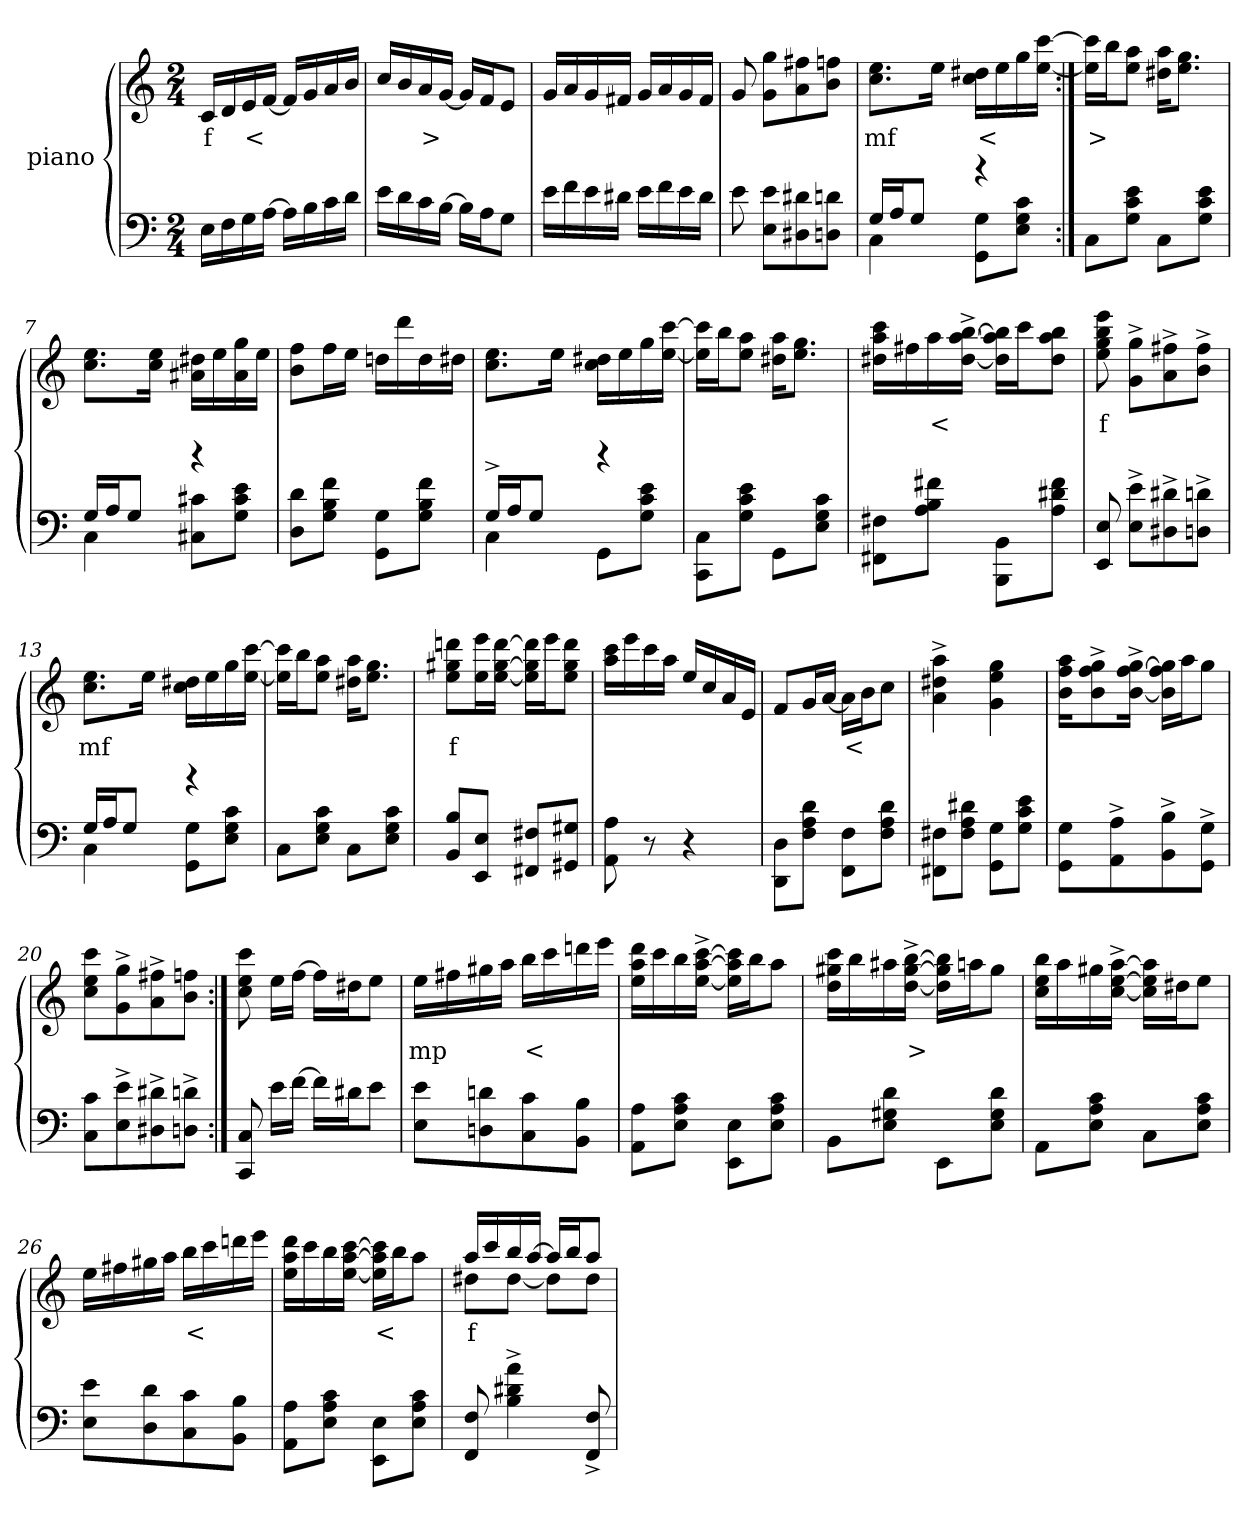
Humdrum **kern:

**kern	**kern	**text
*part2	*part1	*part1
*staff2	*staff1	*staff1
*I"piano	*I"piano	*
*clefF4	*clefG2	*
*k[]	*k[]	*
*M2/4	*M2/4	*
=1	=1	=1
16ELL	16cLL	f
16F	16d	.
16G	16e	<
[16AJJ	[16fJJ	.
16ALL]	16fLL]	.
16B	16g	.
16c	16a	.
16dJJ	16bJJ	.
=2	=2	=2
16eLL	16ccLL	.
16d	16b	.
16c	16a	>
[16BJJ	[16gJJ	.
16BLL]	16gLL]	.
16AJ	16fJ	.
8GJ	8eJ	.
=3	=3	=3
16eLL	16gLL	.
16f	16a	.
16e	16g	.
16d#XJJ	16f#XJJ	.
16eLL	16gLL	.
16f	16a	.
16e	16g	.
16d#JJ	16f#JJ	.
=4	=4	=4
8e	8g	.
8e 8EL	8gg 8gL	.
8d#X 8D#X	8ff#X 8a	.
8dn 8DnJ	8ffn 8bJ	.
=5	=5	=5
*^	*	*
16GLL	4C	8.ee 8.ccL	mf
16AJ	.	.	.
8GJ	.	.	.
.	.	16eeJk	.
4r	8G 8GGL	16dd#X 16ccLL	<
.	.	16ee	.
.	8c 8G 8EJ	16gg	.
.	.	[16ccc [16eeJJ	.
*v	*v	*	*
=6:|!	=6:|!	=6:|!
8CL	16ccc] 16ee]LL	>
.	16bbJ	.
8e 8c 8GJ	8aa 8eeJ	.
8CL	16aa 16dd#XKL	.
.	8.gg 8.eeJ	.
8e 8c 8GJ	.	.
=7	=7	=7
*^	*	*
16GLL	4C	8.ee 8.ccL	.
16AJ	.	.	.
8GJ	.	.	.
.	.	16ee 16ccJk	.
4r	8c#X 8C#XL	16dd#X 16a#XLL	.
.	.	16ee	.
.	8e 8c# 8GJ	16gg 16a#	.
.	.	16eeJJ	.
*v	*v	*	*
=8	=8	=8
8d 8DL	8ff 8bL	.
8f 8B 8GJ	16ffL	.
.	16eeJJ	.
8G 8GGL	16ddnLL	.
.	16ddd	.
8f 8B 8GJ	16dd	.
.	16dd#XJJ	.
=9	=9	=9
*^	*	*
16G^>LL	4C	8.ee 8.ccL	.
16AJ	.	.	.
8GJ	.	.	.
.	.	16eeJk	.
4r	8GGL	16dd#X 16ccLL	.
.	.	16ee	.
.	8e 8c 8GJ	16gg	.
.	.	[16ccc [16eeJJ	.
*v	*v	*	*
=10	=10	=10
8C 8CCL	16ccc] 16ee]LL	.
.	16bbJ	.
8e 8c 8GJ	8aa 8eeJ	.
8GGL	16aa 16dd#XKL	.
.	8.gg 8.eeJ	.
8c 8G 8EJ	.	.
=11	=11	=11
8F#X 8FF#XL	16ccc 16aa 16dd#XLL	.
.	16ff#X	.
8f# 8B 8AJ	16aa	<
.	[16bb^> [16aa^> [16dd#^>JJ	.
8BB 8BBBL	16bb] 16aa] 16dd#]LL	.
.	16cccJ	.
8f# 8d#X 8AJ	8bb 8aa 8dd#J	.
=12	=12	=12
8E 8EE	8eee 8bb 8gg 8ee	f
8e^> 8E^>L	8gg^> 8g^>L	.
8d#X^> 8D#X^>	8ff#X^> 8a^>	.
8dn^> 8Dn^>J	8ff#^> 8b^>J	.
=13	=13	=13
*^	*	*
16GLL	4C	8.ee 8.ccL	mf
16AJ	.	.	.
8GJ	.	.	.
.	.	16eeJk	.
4r	8G 8GGL	16dd#X 16ccLL	.
.	.	16ee	.
.	8c 8G 8EJ	16gg	.
.	.	[16ccc [16eeJJ	.
*v	*v	*	*
=14	=14	=14
8CL	16ccc] 16ee]LL	.
.	16bbJ	.
8c 8G 8EJ	8aa 8eeJ	.
8CL	16aa 16dd#XKL	.
.	8.gg 8.eeJ	.
8c 8G 8EJ	.	.
=15	=15	=15
8B 8BBL	8dddn 8gg#X 8eeL	f
8E 8EEJ	16eee 16eeL	.
.	[16ddd [16gg# [16eeJJ	.
8F#X 8FF#XL	16ddd] 16gg#] 16ee]LL	.
.	16eeeJ	.
8G#X 8GG#XJ	8ddd 8gg# 8eeJ	.
=16	=16	=16
8A 8AA	16ccc 16aaLL	.
.	16eee	.
8r	16ccc	.
.	16aaJJ	.
4r	16eeLL	.
.	16cc	.
.	16a	.
.	16eJJ	.
=17	=17	=17
8D 8DDL	8fL	.
8d 8A 8FJ	16gL	.
.	[16aJJ	.
8F 8FFL	16aLL]	<
.	16bJ	.
8d 8A 8FJ	8ccJ	.
=18	=18	=18
8F#X 8FF#XL	4aa^> 4dd#X^> 4a^>	.
8d#X 8A 8F#J	.	.
8G 8GGL	4gg 4ee 4g	.
8e 8c 8GJ	.	.
=19	=19	=19
8G 8GGL	16aa 16ff 16bKL	.
.	8gg^> 8ff^> 8b^>	.
8A^> 8AA^>	.	.
.	[16gg^> [16ff^> [16b^>Jk	.
8B^> 8BB^>	16gg] 16ff] 16b]LL	.
.	16aaJ	.
8G^> 8GG^>J	8ggJ	.
=20	=20	=20
8c 8CL	8ccc 8ee 8ccL	.
8e^> 8E^>	8gg^> 8g^>	.
8d#X^> 8D#X^>	8ff#X^> 8a^>	.
8dn^> 8Dn^>J	8ffn 8bJ	.
=21:|!	=21:|!	=21:|!
8C 8CC	8ccc 8ee 8cc	.
16eLL	16eeLL	.
[16fJJ	[16ffJJ	.
16fLL]	16ffLL]	.
16d#XJ	16dd#XJ	.
8eJ	8eeJ	.
=22	=22	=22
8e 8EL	16eeLL	mp
.	16ff#X	.
8dn 8Dn	16gg#X	.
.	16aaJJ	.
8c 8C	16bbLL	<
.	16ccc	.
8B 8BBJ	16dddn	.
.	16eeeJJ	.
=23	=23	=23
8A 8AAL	16ddd 16aa 16eeLL	.
.	16ccc	.
8c 8A 8EJ	16bb	.
.	[16ccc^> [16aa^> [16ee^>JJ	.
8E 8EEL	16ccc] 16aa] 16ee]LL	.
.	16bbJ	.
8c 8A 8EJ	8aaJ	.
=24	=24	=24
8BBL	16ccc 16gg#X 16ddLL	.
.	16bb	.
8d 8G#X 8EJ	16aa#X	.
.	[16bb^> [16gg#^> [16dd^>JJ	>
8EEL	16bb] 16gg#] 16dd]LL	.
.	16aanJ	.
8d 8G# 8EJ	8gg#J	.
=25	=25	=25
8AAL	16bb 16ee 16ccLL	.
.	16aa	.
8c 8A 8EJ	16gg#X	.
.	[16aa^> [16ee^> [16cc^>JJ	.
8CL	16aa] 16ee] 16cc]LL	.
.	16dd#XJ	.
8c 8A 8EJ	8eeJ	.
=26	=26	=26
8e 8EL	16eeLL	.
.	16ff#X	.
8d 8D	16gg#X	.
.	16aaJJ	.
8c 8C	16bbLL	<
.	16ccc	.
8B 8BBJ	16dddn	.
.	16eeeJJ	.
=27	=27	=27
8A 8AAL	16ddd 16aa 16eeLL	.
.	16ccc	.
8c 8A 8EJ	16bb	.
.	[16ccc [16aa [16eeJJ	.
8E 8EEL	16ccc] 16aa] 16ee]LL	<
.	16bbJ	.
8c 8A 8EJ	8aaJ	.
=28	=28	=28
*	*^	*
8F 8FF	16aaLL	8dd#XL	f
.	16ccc	.	.
4a^> 4d#X^> 4B^>	16bb	[8dd#J	.
.	[16aaJJ	.	.
.	16aaLL]	8dd#L]	.
.	16bbJ	.	.
8F^> 8FF^>	8aaJ	8dd#J	.
*	*v	*v	*
=	=	=
*-	*-	*-
